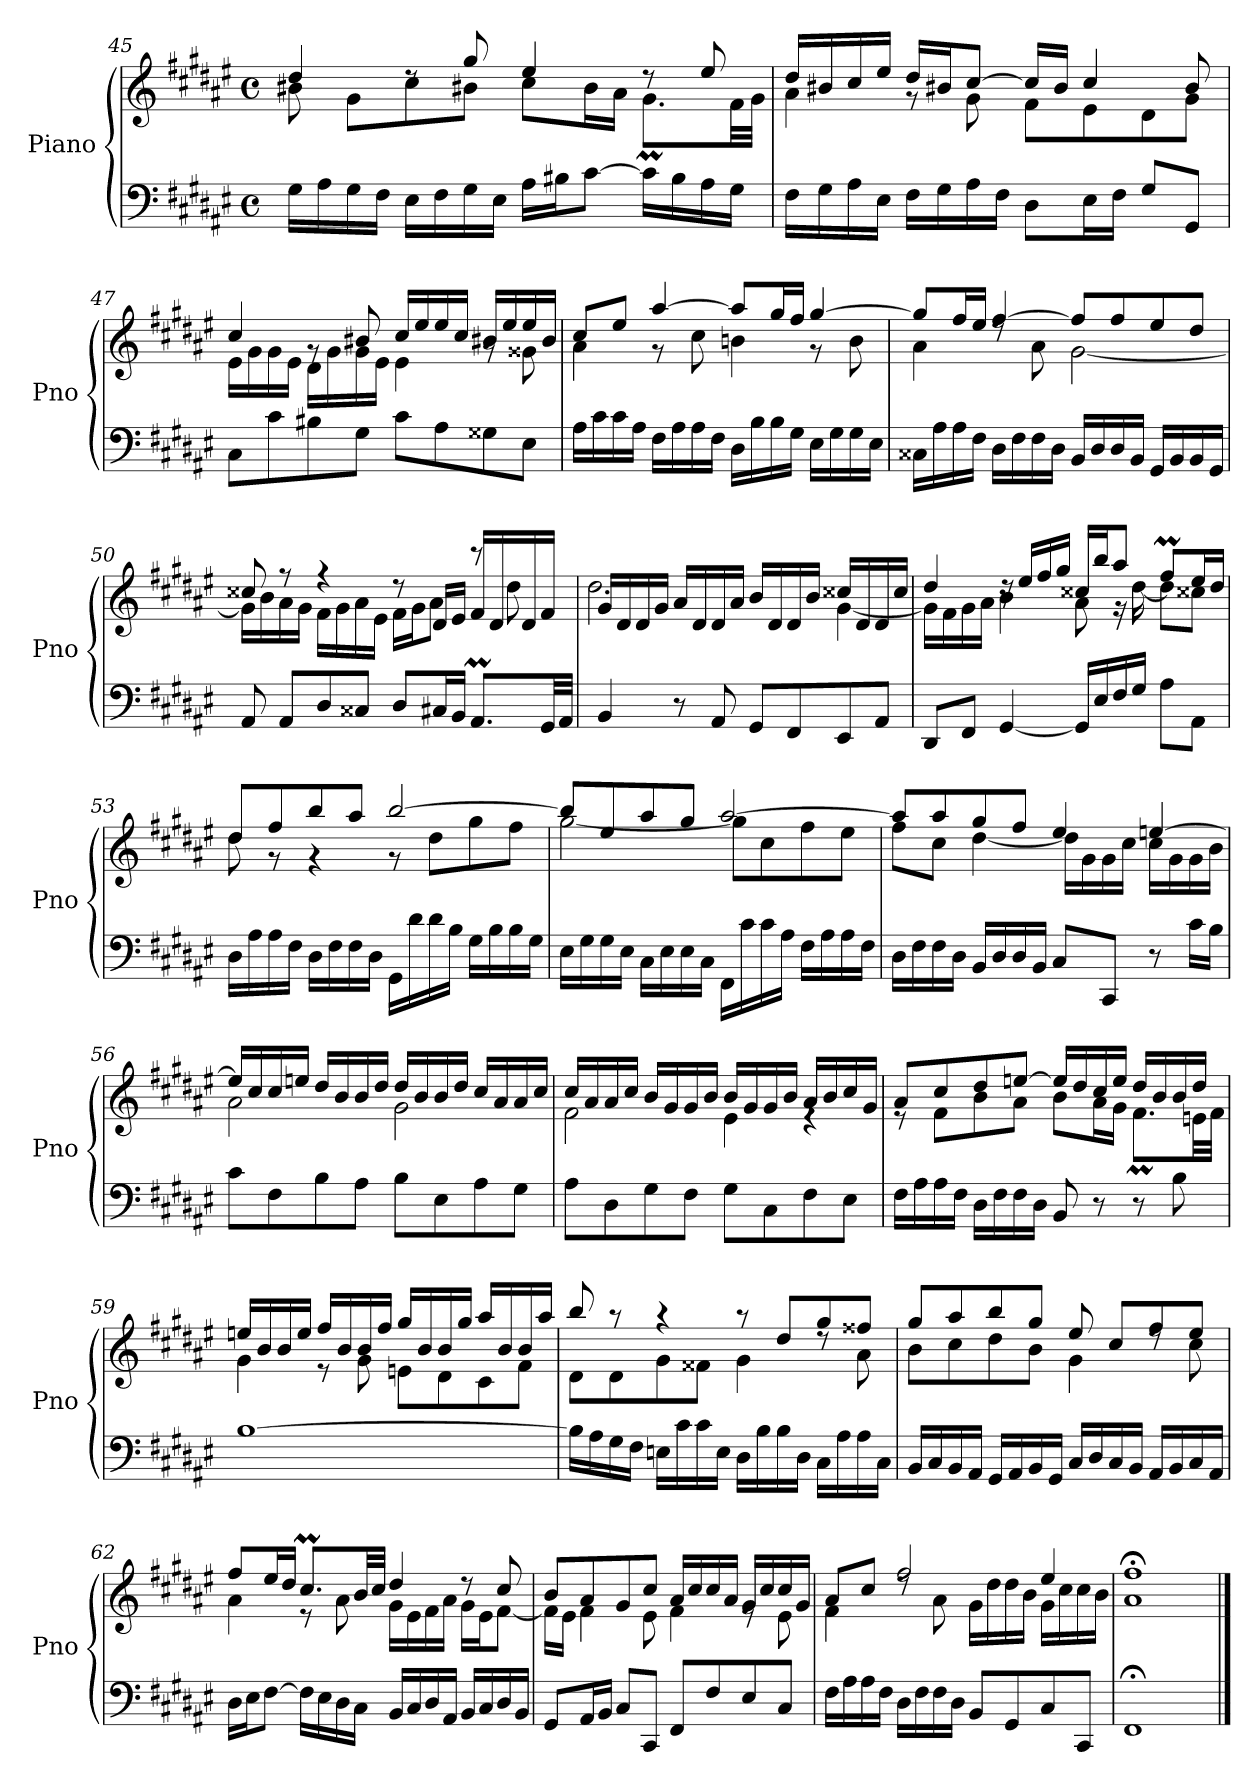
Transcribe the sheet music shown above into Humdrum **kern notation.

**kern	**kern
*part1	*part1
*staff2	*staff1
*I"Piano	*
*I'Pno	*
!!LO:LB:g=z
*clefF4	*clefG2
*k[f#c#g#d#a#e#]	*k[f#c#g#d#a#e#]
*M4/4	*M4/4
*met(c)	*met(c)
=45	=45
*	*^
16G#\LL	4dd#/	8b#X\
16A#\	.	.
16G#\	.	8g#\L
16F#\JJ	.	.
16E#\LL	8rdd	8cc#\
16F#\	.	.
16G#\	8gg#/	8b#X\J
16E#\JJ	.	.
16A#\LL	4ee#/	8cc#\L
16B#X\J	.	.
[8c#\J	.	16b#\L
.	.	16a#\JJ
16c#\LL]	8rdd	8.g#M\L
16B#\	.	.
16A#\	8ee#/	.
16G#\JJ	.	32f#\LL
.	.	32g#\JJJ
=46	=46	=46
16F#\LL	16dd#/LL	4a#\
16G#\	16b#X/	.
16A#\	16cc#/	.
16E#\JJ	16ee#/JJ	.
16F#\LL	16dd#/LL	8rg
16G#\	16b#X/J	.
16A#\	[8cc#/J	8g#\
16F#\JJ	.	.
8D#\L	16cc#/LL]	8f#\L
.	16b#/JJ	.
16E#\L	4cc#/	8e#\
16F#\JJ	.	.
8G#/L	.	8d#\
8GG#/J	8b#/	8g#\J
!!LO:LB:g=z	!!
=47	=47	=47
8C#\L	4cc#/	16e#\LL
.	.	16g#\
8c#\	.	16g#\
.	.	16e#\JJ
8B#X\	8rg	16d#\LL
.	.	16g#\
8G#\J	8b#X/	16g#\
.	.	16e#\JJ
8c#\L	16cc#/LL	4e#\
.	16ee#/	.
8A#\	16ee#/	.
.	16cc#/JJ	.
8G##X\	16b#X/LL	8rg
.	16ee#/	.
8E#\J	16ee#/	8g##X\
.	16b#/JJ	.
=48	=48	=48
16A#\LL	8cc#/L	4a#\
16c#\	.	.
16c#\	8ee#/J	.
16A#\JJ	.	.
16F#\LL	[4aa#/	8r
16A#\	.	.
16A#\	.	8cc#\
16F#\JJ	.	.
16D#\LL	8aa#/L]	4bn\
16B\	.	.
16B\	16gg#/L	.
16G#\JJ	16ff#/JJ	.
16E#\LL	[4gg#/	8r
16G#\	.	.
16G#\	.	8b\
16E#\JJ	.	.
!!LO:PB:g=z	!!
=49	=49	=49
16C##X\LL	8gg#/L]	4a#\
16A#\	.	.
16A#\	16ff#/L	.
16F#\JJ	16ee#/JJ	.
16D#\LL	[4ff#/	8rdd
16F#\	.	.
16F#\	.	8a#\
16D#\JJ	.	.
16BB/LL	8ff#/L]	[2g#\
16D#/	.	.
16D#/	8ff#/	.
16BB/JJ	.	.
16GG#/LL	8ee#/	.
16BB/	.	.
16BB/	8dd#/J	.
16GG#/JJ	.	.
=50	=50	=50
8AA#/	8cc##X/	16g#\LL]
.	.	16b\
8AA#/L	8r	16a#\
.	.	16g#\JJ
8D#/	4r	16f#\LL
.	.	16g#\
8C##X/J	.	16a#\
.	.	16e#\JJ
8D#/L	8r	16f#\LL
.	.	16g#\J
16C#X/L	16d#/LL	8a#\J
16BB/JJ	16e#/JJ	.
8.AA#m/L	16f#/LL	8rccc
.	16d#/	.
.	16d#/	8dd#\
32GG#/LL	16f#/JJ	.
32AA#/JJJ	.	.
!!LO:LB:g=z	!!
=51	=51	=51
4BB/	16g#/LL	2.dd#\
.	16d#/	.
.	16d#/	.
.	16g#/JJ	.
8r	16a#/LL	.
.	16d#/	.
8AA#/	16d#/	.
.	16a#/JJ	.
8GG#/L	16b/LL	.
.	16d#/	.
8FF#/	16d#/	.
.	16b/JJ	.
8EE#/	16cc##X/LL	[4g#\
.	16d#/	.
8AA#/J	16d#/	.
.	16cc##/JJ	.
=52	=52	=52
8DD#/L	4dd#/	16g#\LL]
.	.	16f#\
8FF#/J	.	16g#\
.	.	16a#\JJ
[4GG#/	16rdd	4b\
.	16ee#/LL	.
.	16ff#/	.
.	16gg#/JJ	.
16GG#/LL]	16cc##X/LL	8a#\
16E#/	16bb/J	.
16F#/	8aa#/J	16r
16G#/JJ	.	[16dd#\
8A#\L	8ff#M/L	8dd#\L]
8AA#\J	16ee#/L	8cc##X\J
.	16dd#/JJ	.
!!LO:LB:g=z	!!
=53	=53	=53
16D#\LL	8dd#/L	8dd#\
16A#\	.	.
16A#\	8ff#/	8r
16F#\JJ	.	.
16D#\LL	8bb/	4r
16F#\	.	.
16F#\	8aa#/J	.
16D#\JJ	.	.
16GG#\LL	[2bb/	8r
16d#\	.	.
16d#\	.	8dd#\L
16B\JJ	.	.
16G#\LL	.	8gg#\
16B\	.	.
16B\	.	8ff#\J
16G#\JJ	.	.
=54	=54	=54
16E#\LL	8bb/L]	[2gg#\
16G#\	.	.
16G#\	8ee#/	.
16E#\JJ	.	.
16C#\LL	8aa#/	.
16E#\	.	.
16E#\	8gg#/J	.
16C#\JJ	.	.
16FF#\LL	[2aa#/	8gg#\L]
16c#\	.	.
16c#\	.	8cc#\
16A#\JJ	.	.
16F#\LL	.	8ff#\
16A#\	.	.
16A#\	.	8ee#\J
16F#\JJ	.	.
!!LO:LB:g=z	!!
=55	=55	=55
16D#\LL	8aa#/L]	8ff#\L
16F#\	.	.
16F#\	8aa#/	8cc#\J
16D#\JJ	.	.
16BB/LL	8gg#/	[4dd#\
16D#/	.	.
16D#/	8ff#/J	.
16BB/JJ	.	.
8C#/L	4ee#/	16dd#\LL]
.	.	16g#\
8CC#/J	.	16g#\
.	.	16cc#\JJ
8r	[4een/	16cc#\LL
.	.	16g#\
16c#\LL	.	16g#\
16B\JJ	.	16b\JJ
=56	=56	=56
8c#\L	16ee/LL]	2a#\
.	16cc#/	.
8F#\	16cc#/	.
.	16een/JJ	.
8B\	16dd#/LL	.
.	16b/	.
8A#\J	16b/	.
.	16dd#/JJ	.
8B\L	16dd#/LL	2g#\
.	16b/	.
8E#\	16b/	.
.	16dd#/JJ	.
8A#\	16cc#/LL	.
.	16a#/	.
8G#\J	16a#/	.
.	16cc#/JJ	.
!!LO:PB:g=z	!!
=57	=57	=57
8A#\L	16cc#/LL	2f#\
.	16a#/	.
8D#\	16a#/	.
.	16cc#/JJ	.
8G#\	16b/LL	.
.	16g#/	.
8F#\J	16g#/	.
.	16b/JJ	.
8G#\L	16b/LL	4e#\
.	16g#/	.
8C#\	16g#/	.
.	16b/JJ	.
8F#\	16a#/LL	4re
.	16b/	.
8E#\J	16cc#/	.
.	16g#/JJ	.
=58	=58	=58
16F#\LL	8a#/L	8re
16A#\	.	.
16A#\	8cc#/	8f#\L
16F#\JJ	.	.
16D#\LL	8dd#/	8b\
16F#\	.	.
16F#\	[8een/J	8a#\J
16D#\JJ	.	.
8BB/	16ee/LL]	8b\L
.	16dd#/	.
8r	16cc#/	16a#\L
.	16ee/JJ	16g#\JJ
8r	16dd#/LL	8.f#M\L
.	16b/	.
8B\	16b/	.
.	16dd#/JJ	32en\LL
.	.	32f#\JJJ
!!LO:LB:g=z	!!
=59	=59	=59
[1B	16een/LL	4g#\
.	16b/	.
.	16b/	.
.	16ee/JJ	.
.	16ff#/LL	8r
.	16b/	.
.	16b/	8g#\
.	16ff#/JJ	.
.	16gg#/LL	8en\L
.	16b/	.
.	16b/	8d#\
.	16gg#/JJ	.
.	16aa#/LL	8c#\
.	16b/	.
.	16b/	8f#\J
.	16aa#/JJ	.
=60	=60	=60
16B\LL]	8bb/	8d#\L
16A#\	.	.
16G#\	8r	8d#\
16F#\JJ	.	.
16En\LL	4r	8g#\
16c#\	.	.
16c#\	.	8f##X\J
16E\JJ	.	.
16D#\LL	8r	4g#\
16B\	.	.
16B\	8dd#/L	.
16D#\JJ	.	.
16C#\LL	8gg#/	8rdd
16A#\	.	.
16A#\	8ff##X/J	8a#\
16C#\JJ	.	.
!!LO:LB:g=z	!!
=61	=61	=61
16BB/LL	8gg#/L	8b\L
16C#/	.	.
16BB/	8aa#/	8cc#\
16AA#/JJ	.	.
16GG#/LL	8bb/	8dd#\
16AA#/	.	.
16BB/	8gg#/J	8b\J
16GG#/JJ	.	.
16C#/LL	8ee#/	4g#\
16D#/	.	.
16C#/	8cc#/L	.
16BB/JJ	.	.
16AA#/LL	8ff#/	8rdd
16BB/	.	.
16C#/	8ee#/J	8cc#\
16AA#/JJ	.	.
=62	=62	=62
16D#\LL	8ff#/L	4a#\
16E#\J	.	.
[8F#\J	16ee#/L	.
.	16dd#/JJ	.
16F#\LL]	8.cc#M/L	8r
16E#\	.	.
16D#\	.	8a#\
16C#\JJ	32b/LL	.
.	32cc#/JJJ	.
16BB/LL	4dd#/	16g#\LL
16C#/	.	16e#\
16D#/	.	16f#\
16AA#/JJ	.	16a#\JJ
16BB/LL	8r	16g#\LL
16C#/	.	16e#\J
16D#/	8cc#/	[8f#\J
16BB/JJ	.	.
!!LO:LB:g=z	!!
=63	=63	=63
8GG#/L	8b/L	16f#\LL]
.	.	16e#\JJ
16AA#/L	8a#/	4f#\
16BB/JJ	.	.
8C#/L	8g#/	.
8CC#/J	8cc#/J	8e#\
8FF#/L	16a#/LL	4f#\
.	16cc#/	.
8F#/	16cc#/	.
.	16a#/JJ	.
8E#/	16g#/LL	8re
.	16cc#/	.
8C#/J	16cc#/	8e#\
.	16g#/JJ	.
=64	=64	=64
16F#\LL	8a#/L	4f#\
16A#\	.	.
16A#\	8cc#/J	.
16F#\JJ	.	.
16D#\LL	2ff#/	8rdd
16F#\	.	.
16F#\	.	8a#\
16D#\JJ	.	.
8BB/L	.	16g#\LL
.	.	16dd#\
8GG#/	.	16dd#\
.	.	16b\JJ
8C#/	4ee#/	16g#\LL
.	.	16cc#\
8CC#/J	.	16cc#\
.	.	16b\JJ
=65	=65	=65
1FF#;	1ff#;<	1a#
*	*v	*v
==	==
*-	*-
